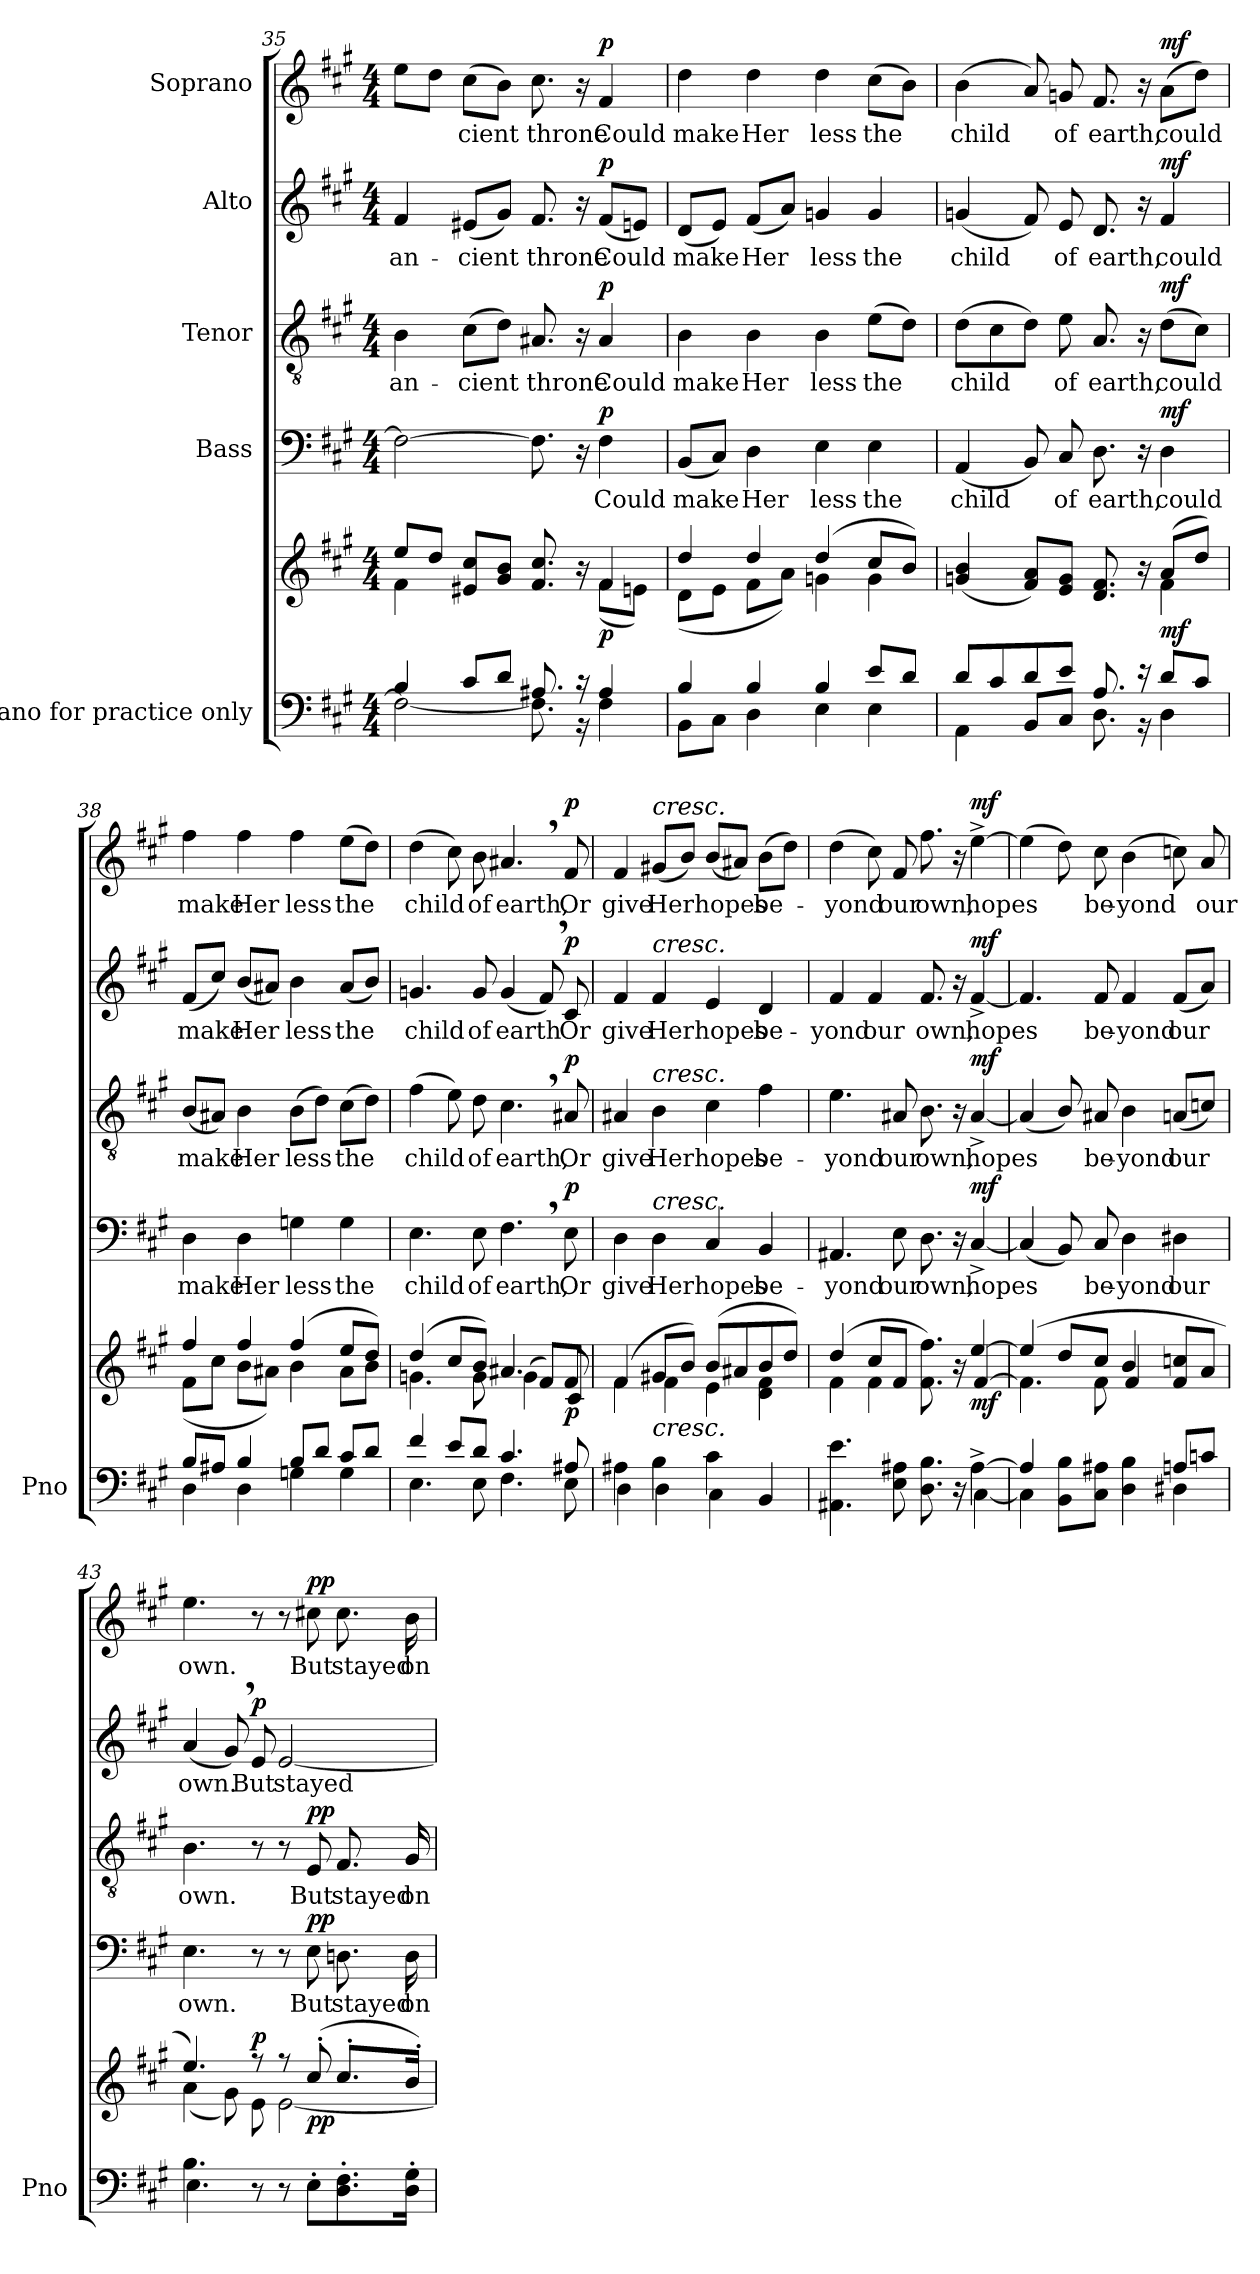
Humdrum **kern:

**kern	**kern	**dynam	**kern	**text	**dynam	**kern	**text	**dynam	**kern	**text	**dynam	**kern	**text	**dynam
*part5	*part5	*part5	*part4	*part4	*part4	*part3	*part3	*part3	*part2	*part2	*part2	*part1	*part1	*part1
*staff6	*staff5	*staff5/6	*staff4	*staff4	*staff4	*staff3	*staff3	*staff3	*staff2	*staff2	*staff2	*staff1	*staff1	*staff1
*I"Piano for practice only	*	*	*I"Bass	*	*	*I"Tenor	*	*	*I"Alto	*	*	*I"Soprano	*	*
*I'Pno	*	*	*	*	*	*	*	*	*	*	*	*	*	*
*clefF4	*clefG2	*	*clefF4	*	*	*clefGv2	*	*	*clefG2	*	*	*clefG2	*	*
*k[f#c#g#]	*k[f#c#g#]	*	*k[f#c#g#]	*	*	*k[f#c#g#]	*	*	*k[f#c#g#]	*	*	*k[f#c#g#]	*	*
*M4/4	*M4/4	*	*M4/4	*	*	*M4/4	*	*	*M4/4	*	*	*M4/4	*	*
=35	=35	=35	=35	=35	=35	=35	=35	=35	=35	=35	=35	=35	=35	=35
*^	*^	*	*	*	*	*	*	*	*	*	*	*	*	*
!	!	!	!	!	!	!	!	!	!LO:LY:b	!	!	!LO:LY:b	!	!	!	!
4B/	2F#\_	8ee/L	4f#\	.	2F#\_	.	.	4B\	an-	.	4f#/	an-	.	8ee\L	.	.
.	.	8dd/J	.	.	.	.	.	.	.	.	.	.	.	8dd\J	.	.
!	!	!	!	!	!	!	!	!	!LO:LY:b	!	!	!LO:LY:b	!	!	!LO:LY:b	!
8c#/L	.	8e#X/ 8cc#/L	2ryy	.	.	.	.	(8c#\L	-cient	.	(8e#X/L	-cient	.	(8cc#\L	-cient	.
8d/J	.	8g#/ 8b/J	.	.	.	.	.	8d\J)	.	.	8g#/J)	.	.	8b\J)	.	.
!	!	!	!	!	!	!	!	!	!LO:LY:b	!	!	!LO:LY:b	!	!	!LO:LY:b	!
8.A#X/	8.F#\]	8.f#/ 8.cc#/	.	.	8.F#\]	.	.	8.A#X/	throne	.	8.f#/	throne	.	8.cc#\	throne	.
16r	16r	16r	.	.	16r	.	.	16r	.	.	16r	.	.	16r	.	.
!	!	!	!	!LO:DY:b	!	!LO:LY:b	!LO:DY:a	!	!LO:LY:b	!LO:DY:a	!	!LO:LY:b	!LO:DY:a	!	!LO:LY:b	!LO:DY:a
4A#/	4F#\	4f#/	(8f#\L	p	4F#\	Could	p	4A#/	Could	p	(8f#/L	Could	p	4f#/	Could	p
.	.	.	8en\J)	.	.	.	.	.	.	.	8en/J)	.	.	.	.	.
=36	=36	=36	=36	=36	=36	=36	=36	=36	=36	=36	=36	=36	=36	=36	=36	=36
!	!	!	!	!	!	!LO:LY:b	!	!	!LO:LY:b	!	!	!LO:LY:b	!	!	!LO:LY:b	!
4B/	8BB\L	4dd/	(8d\L	.	(8BB/L	make	.	4B\	make	.	(8d/L	make	.	4dd\	make	.
.	8C#\J	.	8e\J	.	8C#/J)	.	.	.	.	.	8e/J)	.	.	.	.	.
!	!	!	!	!	!	!LO:LY:b	!	!	!LO:LY:b	!	!	!LO:LY:b	!	!	!LO:LY:b	!
4B/	4D\	4dd/	8f#\L	.	4D\	Her	.	4B\	Her	.	(8f#/L	Her	.	4dd\	Her	.
.	.	.	8a\J)	.	.	.	.	.	.	.	8a/J)	.	.	.	.	.
!	!	!	!	!	!	!LO:LY:b	!	!	!LO:LY:b	!	!	!LO:LY:b	!	!	!LO:LY:b	!
4B/	4E\	(4dd/	4gn\	.	4E\	less	.	4B\	less	.	4gn/	less	.	4dd\	less	.
!	!	!	!	!	!	!LO:LY:b	!	!	!LO:LY:b	!	!	!LO:LY:b	!	!	!LO:LY:b	!
8e/L	4E\	8cc#/L	4g\	.	4E\	the	.	(8e\L	the	.	4g/	the	.	(8cc#\L	the	.
8d/J	.	8b/J)	.	.	.	.	.	8d\J)	.	.	.	.	.	8b\J)	.	.
=37	=37	=37	=37	=37	=37	=37	=37	=37	=37	=37	=37	=37	=37	=37	=37	=37
!	!	!	!	!	!	!LO:LY:b	!	!	!LO:LY:b	!	!	!LO:LY:b	!	!	!LO:LY:b	!
8d/L	4AA\	(>4gn/ 4b/	2.ryy	.	(4AA/	child	.	(8d\L	child	.	(4gn/	child	.	(4b\	child	.
8c#/	.	.	.	.	.	.	.	8c#\	.	.	.	.	.	.	.	.
8d/	8BB/L	8f#/ 8a/L)	.	.	8BB/)	.	.	8d\J)	.	.	8f#/)	.	.	8a/)	.	.
!	!	!	!	!	!	!LO:LY:b	!	!	!LO:LY:b	!	!	!LO:LY:b	!	!	!LO:LY:b	!
8e/J	8C#/J	8e/ 8g/J	.	.	8C#/	of	.	8e\	of	.	8e/	of	.	8gn/	of	.
!	!	!	!	!	!	!LO:LY:b	!	!	!LO:LY:b	!	!	!LO:LY:b	!	!	!LO:LY:b	!
8.A/	8.D\	8.d/ 8.f#/	.	.	8.D\	earth,	.	8.A/	earth,	.	8.d/	earth,	.	8.f#/	earth,	.
16r	16r	16r	.	.	16r	.	.	16r	.	.	16r	.	.	16r	.	.
!	!	!	!	!LO:DY:a=2	!	!LO:LY:b	!LO:DY:a	!	!LO:LY:b	!LO:DY:a	!	!LO:LY:b	!LO:DY:a	!	!LO:LY:b	!LO:DY:a
8d/L	4D\	(8a/L	4f#\	mf	4D\	could	mf	(8d\L	could	mf	4f#/	could	mf	(8a\L	could	mf
8c#/J	.	8dd/J)	.	.	.	.	.	8c#\J)	.	.	.	.	.	8dd\J)	.	.
!!LO:LB:g=z
=38	=38	=38	=38	=38	=38	=38	=38	=38	=38	=38	=38	=38	=38	=38	=38	=38
!	!	!	!	!	!	!LO:LY:b	!	!	!LO:LY:b	!	!	!LO:LY:b	!	!	!LO:LY:b	!
8B/L	4D\	4ff#/	(8f#\L	.	4D\	make	.	(8B/L	make	.	(8f#/L	make	.	4ff#\	make	.
8A#X/J	.	.	8cc#\J	.	.	.	.	8A#X/J)	.	.	8cc#/J)	.	.	.	.	.
!	!	!	!	!	!	!LO:LY:b	!	!	!LO:LY:b	!	!	!LO:LY:b	!	!	!LO:LY:b	!
4B/	4D\	4ff#/	8b\L	.	4D\	Her	.	4B\	Her	.	(8b/L	Her	.	4ff#\	Her	.
.	.	.	8a#X\J)	.	.	.	.	.	.	.	8a#X/J)	.	.	.	.	.
!	!	!	!	!	!	!LO:LY:b	!	!	!LO:LY:b	!	!	!LO:LY:b	!	!	!LO:LY:b	!
8B/L	4Gn\	(4ff#/	4b\	.	4Gn\	less	.	(8B\L	less	.	4b\	less	.	4ff#\	less	.
8d/J	.	.	.	.	.	.	.	8d\J)	.	.	.	.	.	.	.	.
!	!	!	!	!	!	!LO:LY:b	!	!	!LO:LY:b	!	!	!LO:LY:b	!	!	!LO:LY:b	!
8c#/L	4G\	8ee/L	8a#\L	.	4G\	the	.	(8c#\L	the	.	(8a#/L	the	.	(8ee\L	the	.
8d/J	.	8dd/J)	8b\J	.	.	.	.	8d\J)	.	.	8b/J)	.	.	8dd\J)	.	.
=39	=39	=39	=39	=39	=39	=39	=39	=39	=39	=39	=39	=39	=39	=39	=39	=39
!	!	!	!	!	!	!LO:LY:b	!	!	!LO:LY:b	!	!	!LO:LY:b	!	!	!LO:LY:b	!
4f#/	4.E\	(4dd/	4.gn\	.	4.E\	child	.	(4f#\	child	.	4.gn/	child	.	(4dd\	child	.
8e/L	.	8cc#/L	.	.	.	.	.	8e\)	.	.	.	.	.	8cc#\)	.	.
!	!	!	!	!	!	!LO:LY:b	!	!	!LO:LY:b	!	!	!LO:LY:b	!	!	!LO:LY:b	!
8d/J	8E\	8b/J)	8g\	.	8E\	of	.	8d\	of	.	8g/	of	.	8b\	of	.
!	!	!	!	!	!	!LO:LY:b	!	!	!LO:LY:b	!	!	!LO:LY:b	!	!	!LO:LY:b	!
4.c#/	4.F#\	4.a#X/	(4g\	.	4.F#,\	earth,	.	4.c#,\	earth,	.	(4g/	earth	.	4.a#X,/	earth,	.
.	.	.	8f#/L)	.	.	.	.	.	.	.	8f#,/)	.	.	.	.	.
!	!	!	!	!LO:DY:b	!	!LO:LY:b	!LO:DY:a	!	!LO:LY:b	!LO:DY:a	!	!LO:LY:b	!LO:DY:a	!	!LO:LY:b	!LO:DY:a
8A#X/	8E\	8f#/	8c#/J	p	8E\	Or	p	8A#X/	Or	p	8c#/	Or	p	8f#/	Or	p
=40	=40	=40	=40	=40	=40	=40	=40	=40	=40	=40	=40	=40	=40	=40	=40	=40
!	!	!	!	!	!	!LO:LY:b	!	!	!LO:LY:b	!	!	!LO:LY:b	!	!	!LO:LY:b	!
4A#X\	4D\	(4f#/	4f#\	.	4D\	give	.	4A#X/	give	.	4f#/	give	.	4f#/	give	.
!	!	!	!	!	!	!	!	!	!	!	!	!	!	!LO:TX:a:i:t=cresc.	!	!
!	!	!	!	!	!	!	!	!	!	!	!LO:TX:a:i:t=cresc.	!	!	!	!	!
!	!	!	!	!	!	!	!	!LO:TX:a:i:t=cresc.	!	!	!	!	!	!	!	!
!	!	!	!	!	!LO:TX:a:i:t=cresc.	!	!	!	!	!	!	!	!	!	!	!
!	!	!LO:TX:b:i:t=cresc.	!	!	!	!	!	!	!	!	!	!	!	!	!	!
!	!	!	!	!	!	!LO:LY:b	!	!	!LO:LY:b	!	!	!LO:LY:b	!	!	!LO:LY:b	!
4B\	4D\	8g#X/L	4f#\	.	4D\	Her	.	4B\	Her	.	4f#/	Her	.	(8g#X/L	Her	.
.	.	8b/J)	.	.	.	.	.	.	.	.	.	.	.	8b/J)	.	.
!	!	!	!	!	!	!LO:LY:b	!	!	!LO:LY:b	!	!	!LO:LY:b	!	!	!LO:LY:b	!
4c#\	4C#\	(8b/L	4e\	.	4C#/	hopes	.	4c#\	hopes	.	4e/	hopes	.	(8b/L	hopes	.
.	.	8a#X/	.	.	.	.	.	.	.	.	.	.	.	8a#X/J)	.	.
!	!	!	!	!	!	!LO:LY:b	!	!	!LO:LY:b	!	!	!LO:LY:b	!	!	!LO:LY:b	!
4BB/	4ryy	8b/	4d\ 4f#\	.	4BB/	be-	.	4f#\	be-	.	4d/	be-	.	(8b\L	be-	.
.	.	8dd/J)	.	.	.	.	.	.	.	.	.	.	.	8dd\J)	.	.
=41	=41	=41	=41	=41	=41	=41	=41	=41	=41	=41	=41	=41	=41	=41	=41	=41
*	*	*	*^	*	*	*	*	*	*	*	*	*	*	*	*	*
!	!	!	!	!	!	!	!LO:LY:b	!	!	!LO:LY:b	!	!	!LO:LY:b	!	!	!LO:LY:b	!
4.AA#X\ 4.e\	2.ryy	(4dd/	4f#\	2.ryy	.	4.AA#X/	-yond	.	4.e\	-yond	.	4f#/	-yond	.	(4dd\	-yond	.
!	!	!	!	!	!	!	!	!	!	!	!	!	!LO:LY:b	!	!	!	!
.	.	8cc#/L	4f#\	.	.	.	.	.	.	.	.	4f#/	our	.	8cc#\)	.	.
!	!	!	!	!	!	!	!LO:LY:b	!	!	!LO:LY:b	!	!	!	!	!	!LO:LY:b	!
8E\ 8A#X\	.	8f#/J	.	.	.	8E\	our	.	8A#X/	our	.	.	.	.	8f#/	our	.
!	!	!	!	!	!	!	!LO:LY:b	!	!	!LO:LY:b	!	!	!LO:LY:b	!	!	!LO:LY:b	!
8.D\ 8.B\	.	8.f#\ 8.ff#\)	2ryy	.	.	8.D\	own,	.	8.B\	own,	.	8.f#/	own,	.	8.ff#\	own,	.
16r	.	16r	.	.	.	16r	.	.	16r	.	.	16r	.	.	16r	.	.
!	!	!	!	!	!LO:DY:b	!	!LO:LY:b	!LO:DY:a	!	!LO:LY:b	!LO:DY:a	!	!LO:LY:b	!LO:DY:a	!	!LO:LY:b	!LO:DY:a
[4A#^\	[4C#\	[4ee/	.	[4f#/	mf	[4C#^>/	hopes	mf	[4A#^>/	hopes	mf	[4f#^>/	hopes	mf	[4ee^\	hopes	mf
*	*	*	*v	*v	*	*	*	*	*	*	*	*	*	*	*	*	*
!!LO:PB:g=z
=42	=42	=42	=42	=42	=42	=42	=42	=42	=42	=42	=42	=42	=42	=42	=42	=42
4A#/]	4C#\]	(4ee/]	4.f#\]	.	(4C#/]	.	.	(4A#/]	.	.	4.f#/]	.	.	(4ee\]	.	.
8BB\ 8B\L	2ryy	8dd/L	.	.	8BB/)	.	.	8B/)	.	.	.	.	.	8dd\)	.	.
!	!	!	!	!	!	!LO:LY:b	!	!	!LO:LY:b	!	!	!LO:LY:b	!	!	!LO:LY:b	!
8C#\ 8A#X\J	.	8cc#/J	8f#\	.	8C#/	be-	.	8A#X/	be-	.	8f#/	be-	.	8cc#\	be-	.
!	!	!	!	!	!	!LO:LY:b	!	!	!LO:LY:b	!	!	!LO:LY:b	!	!	!LO:LY:b	!
4D\ 4B\	.	4b/	4f#/	.	4D\	-yond	.	4B\	-yond	.	4f#/	-yond	.	(4b\	-yond	.
!	!	!	!	!	!	!LO:LY:b	!	!	!LO:LY:b	!	!	!LO:LY:b	!	!	!	!
8An/L	4D#X\	8f#/ 8ccn/L	4ryy	.	4D#X\	our	.	(8An/L	our	.	(8f#/L	our	.	8ccn\)	.	.
!	!	!	!	!	!	!	!	!	!	!	!	!	!	!	!LO:LY:b	!
8cn/J	.	8a/J	.	.	.	.	.	8cn/J)	.	.	8a/J)	.	.	8a/	our	.
=43	=43	=43	=43	=43	=43	=43	=43	=43	=43	=43	=43	=43	=43	=43	=43	=43
!	!	!	!	!	!	!LO:LY:b	!	!	!LO:LY:b	!	!	!LO:LY:b	!	!	!LO:LY:b	!
4.B\	4.E\	4.ee/)	(4a\	.	4.E\	own.	.	4.B\	own.	.	(4a/	own.	.	4.ee\	own.	.
.	.	.	8g#\)	.	.	.	.	.	.	.	8g#,/)	.	.	.	.	.
!	!	!	!	!LO:DY:a	!	!	!	!	!	!	!	!LO:LY:b	!LO:DY:a	!	!	!
8r	2ryy	8r	8e\	p	8r	.	.	8r	.	.	8e/	But	p	8r	.	.
!	!	!	!	!	!	!	!	!	!	!	!	!LO:LY:b	!	!	!	!
8r	.	8r	[2e\	.	8r	.	.	8r	.	.	[2e/	stayed	.	8r	.	.
!	!	!	!	!LO:DY:b	!	!LO:LY:b	!LO:DY:a	!	!LO:LY:b	!LO:DY:a	!	!	!	!	!LO:LY:b	!LO:DY:a
8E'\L	.	(8cc#'/	.	pp	8E\	But	pp	8E/	But	pp	.	.	.	8cc#X\	But	pp
!	!	!	!	!	!	!LO:LY:b	!	!	!LO:LY:b	!	!	!	!	!	!LO:LY:b	!
8.D\' 8.F#\'	.	8.cc#'/L	.	.	8.Dn\	stayed	.	8.F#/	stayed	.	.	.	.	8.cc#\	stayed	.
.	8ryy	.	.	.	.	.	.	.	.	.	.	.	.	.	.	.
!	!	!	!	!	!	!LO:LY:b	!	!	!LO:LY:b	!	!	!	!	!	!LO:LY:b	!
16D\' 16G#\'Jk	.	16b'/Jk)	.	.	16D\	on	.	16G#/	on	.	.	.	.	16b\	on	.
*v	*v	*	*	*	*	*	*	*	*	*	*	*	*	*	*	*
*	*v	*v	*	*	*	*	*	*	*	*	*	*	*	*	*
=	=	=	=	=	=	=	=	=	=	=	=	=	=	=
*-	*-	*-	*-	*-	*-	*-	*-	*-	*-	*-	*-	*-	*-	*-
